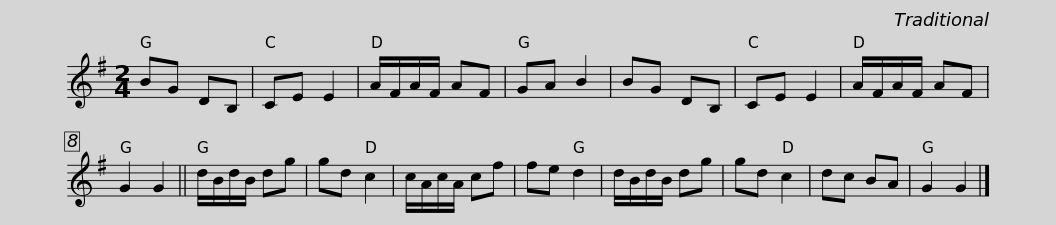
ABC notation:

X:1
L:1/8
M:2/4
I:linebreak $
K:G
V:1 treble
V:1
 BG DB, | CE E2 | A/F/A/F/ AF | GA B2 | BG DB, | %5
 CE E2 | A/F/A/F/ AF | G2 G2 || d/B/d/B/ dg | gd c2 |$ %10
 c/A/c/A/ cf | fe d2 | d/B/d/B/ dg | gd c2 | dc BA | %15
 G2 G2 |] %16
